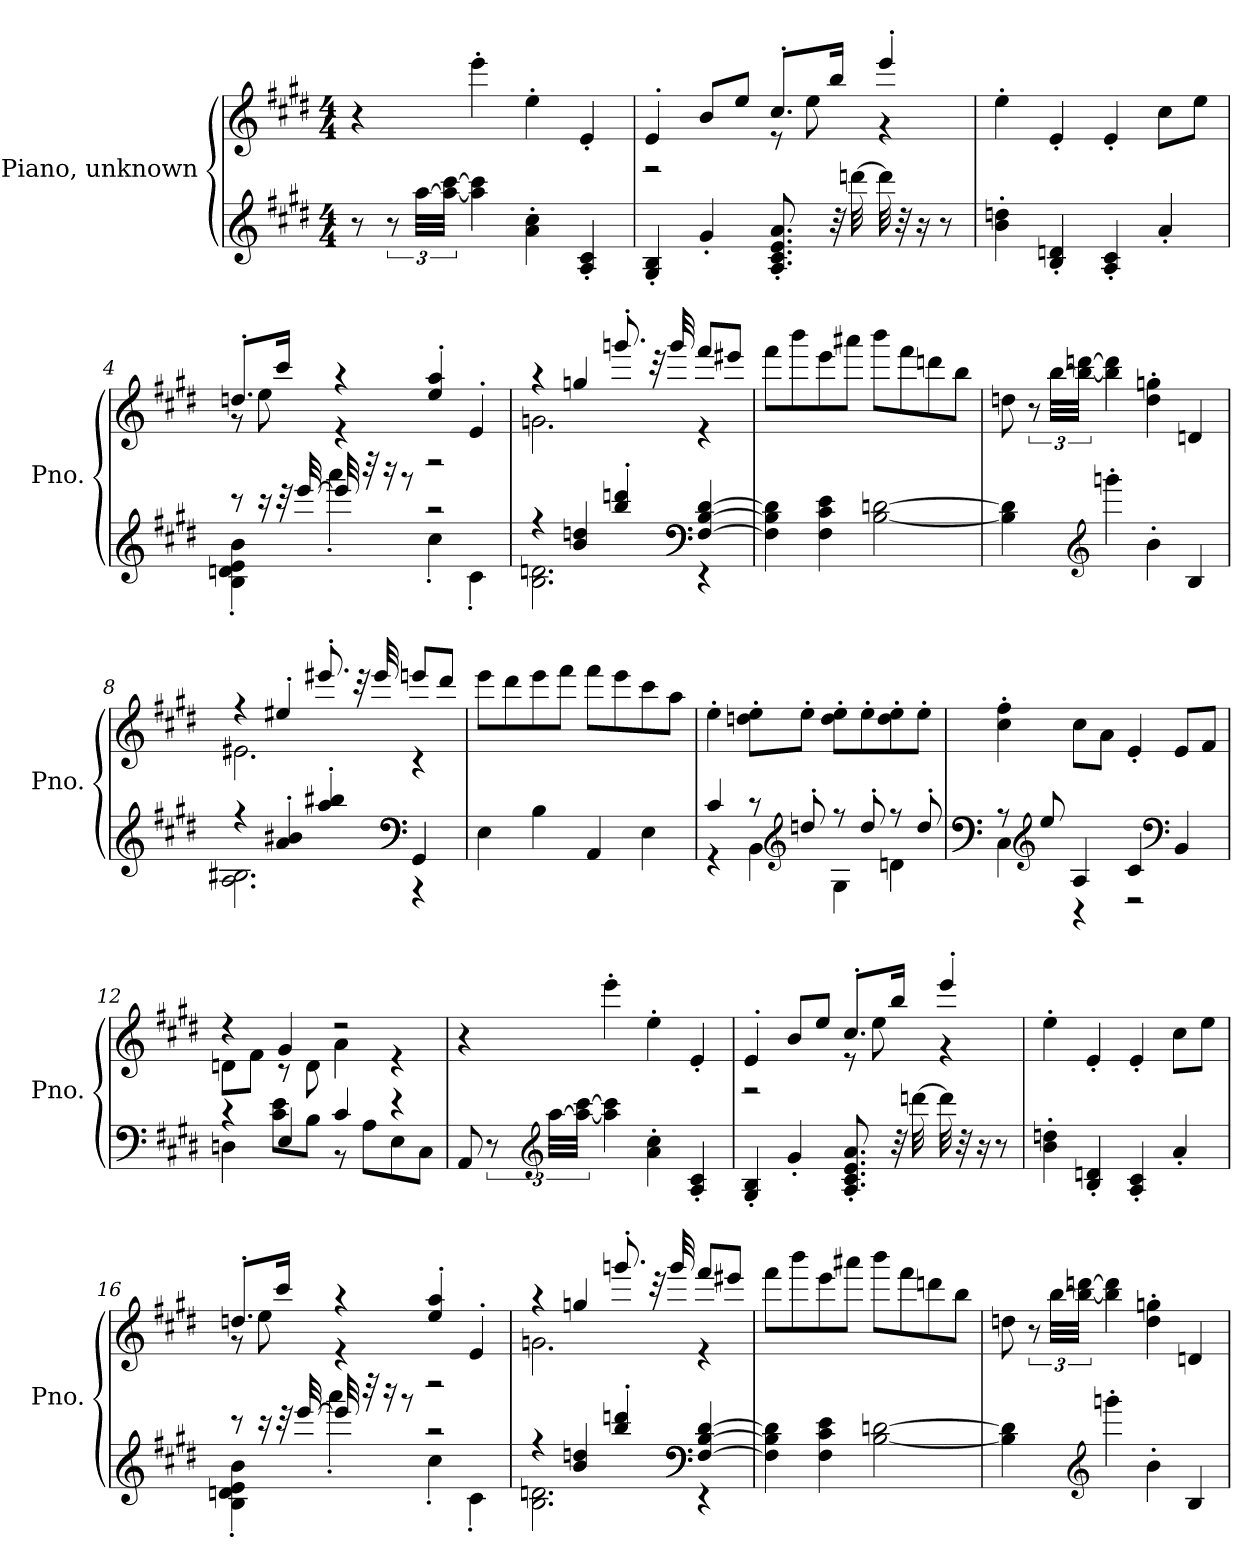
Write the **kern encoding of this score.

**kern	**kern
*part1	*part1
*staff2	*staff1
*I"Piano, unknown	*
*I'Pno.	*
*clefG2	*clefG2
*k[f#c#g#d#]	*k[f#c#g#d#]
*M4/4	*M4/4
*MM120	*MM120
=1	=1
8r	4r
12r	.
[48aa\LLL	.
48aa\_ [48ccc#\JJJ	.
4aa\] 4ccc#\]	4eee'\
4a\' 4cc#\'	4ee'\
4A/' 4c#/'	4e'/
=2	=2
*	*^
4G#/' 4B/'	4e'/	2r
4g#'/	8b/L	.
.	8ee/J	.
8.A/' 8.c#/' 8.e/' 8.a/'	8.cc#'/L	8r
.	.	8ee\
32r	16bb/Jk	.
[32dddn\	.	.
32ddd\]	4eee'/	4r
32r	.	.
16r	.	.
8r	.	.
*	*v	*v
=3	=3
4b\' 4ddn\'	4ee'\
4B/' 4dn/'	4e'/
4A/' 4c#/'	4e'/
4a'/	8cc#\L
.	8ee\J
=4	=4
*^	*^
8r	4B\' 4dn\' 4e\' 4b\'	8.ddn'/L	8r
16r	.	.	8ee\
32r	.	16ccc#/Jk	.
[32eee/	.	.	.
32eee/]	4aaa'\	4r	4r
32r	.	.	.
16r	.	.	.
8r	.	.	.
2r	4cc#'\	4ee/' 4aa/'	2r
.	4c#'\	4e'/	.
!!LO:LB:g=z	!!
=5	=5	=5	=5
4r	2.B\ 2.dn\	4r	2.gn\
4b/ 4ddn/	.	4ggn/	.
4bb/' 4dddn/'	.	8.gggn'/	.
.	.	32r	.
.	.	32ggg/	.
*clefF4	*	*	*
[4F#/ [4B/ [4d/	4r	8fff#/L	4r
.	.	8eee#X/J	.
*v	*v	*	*
*	*v	*v
=6	=6
4F#\] 4B\] 4d\]	8fff#\L
.	8bbb\
4F#\ 4c#\ 4e\	8eee\
.	8aaa#X\J
[2B\ [2dn\	8bbb\L
.	8fff#\
.	8dddn\
.	8bb\J
=7	=7
4B\] 4d\]	8ddn\
.	12r
.	[48bb\LLL
.	48bb\_ [48dddn\JJJ
*clefG2	*
4gggn'\	4bb\] 4ddd\]
4b'\	4dd\' 4ggn\'
4B/	4dn/
!!LO:LB:g=z
=8	=8
*^	*^
4r	2.A\ 2.B#X\	4r	2.e#X\
4a/' 4b#X/'	.	4ee#X'/	.
4aa/' 4bb#X/'	.	8.eee#X'/	.
.	.	32r	.
.	.	32eee#/	.
*clefF4	*	*	*
4GG#/	4r	8eeen/L	4r
.	.	8ddd#/J	.
*v	*v	*	*
*	*v	*v
=9	=9
4E\	8eee\L
.	8ddd#\
4B\	8eee\
.	8fff#\J
4AA/	8fff#\L
.	8eee\
4E\	8ccc#\
.	8aa\J
=10	=10
*^	*
4c#/	4r	4ee'\
8r	4BB\	8ddn\' 8ee\'L
*clefG2	*	*
8ddn'/	.	8ee'\J
8r	4G#\	8dd\' 8ee\'L
8dd'/	.	8ee'\
8r	4dn\	8dd\' 8ee\'
8dd'/	.	8ee'\J
!!LO:LB:g=z
=11	=11	=11
*clefF4	*	*
8r	4C#\	4cc#\' 4ff#\'
*clefG2	*	*
8ee/	.	.
4A/	4r	8cc#\L
.	.	8a\J
4c#/	2r	4e'/
*clefF4	*	*
4BB/	.	8e/L
.	.	8f#/J
=12	=12	=12
*	*	*^
4r	4Dn\	4r	8dn\L
.	.	.	8f#\J
4E/	8c#\ 8e\L	4g#/	8r
.	8B\J	.	8d\
4c#/	8r	2r	4a\
.	8A\L	.	.
4r	8E\	.	4r
.	8C#\J	.	.
*v	*v	*	*
*	*v	*v
=13	=13
8AA/	4r
12r	.
*clefG2	*
[48aa\LLL	.
48aa\_ [48ccc#\JJJ	.
4aa\] 4ccc#\]	4eee'\
4a\' 4cc#\'	4ee'\
4A/' 4c#/'	4e'/
!!LO:LB:g=z
=14	=14
*	*^
4G#/' 4B/'	4e'/	2r
4g#'/	8b/L	.
.	8ee/J	.
8.A/' 8.c#/' 8.e/' 8.a/'	8.cc#'/L	8r
.	.	8ee\
32r	16bb/Jk	.
[32dddn\	.	.
32ddd\]	4eee'/	4r
32r	.	.
16r	.	.
8r	.	.
*	*v	*v
=15	=15
4b\' 4ddn\'	4ee'\
4B/' 4dn/'	4e'/
4A/' 4c#/'	4e'/
4a'/	8cc#\L
.	8ee\J
=16	=16
*^	*^
8r	4B\' 4dn\' 4e\' 4b\'	8.ddn'/L	8r
16r	.	.	8ee\
32r	.	16ccc#/Jk	.
[32eee/	.	.	.
32eee/]	4aaa'\	4r	4r
32r	.	.	.
16r	.	.	.
8r	.	.	.
2r	4cc#'\	4ee/' 4aa/'	2r
.	4c#'\	4e'/	.
!!LO:LB:g=z	!!
=17	=17	=17	=17
4r	2.B\ 2.dn\	4r	2.gn\
4b/ 4ddn/	.	4ggn/	.
4bb/' 4dddn/'	.	8.gggn'/	.
.	.	32r	.
.	.	32ggg/	.
*clefF4	*	*	*
[4F#/ [4B/ [4d/	4r	8fff#/L	4r
.	.	8eee#X/J	.
*v	*v	*	*
*	*v	*v
=18	=18
4F#\] 4B\] 4d\]	8fff#\L
.	8bbb\
4F#\ 4c#\ 4e\	8eee\
.	8aaa#X\J
[2B\ [2dn\	8bbb\L
.	8fff#\
.	8dddn\
.	8bb\J
=19	=19
4B\] 4d\]	8ddn\
.	12r
.	[48bb\LLL
.	48bb\_ [48dddn\JJJ
*clefG2	*
4gggn'\	4bb\] 4ddd\]
4b'\	4dd\' 4ggn\'
4B/	4dn/
=	=
*-	*-
